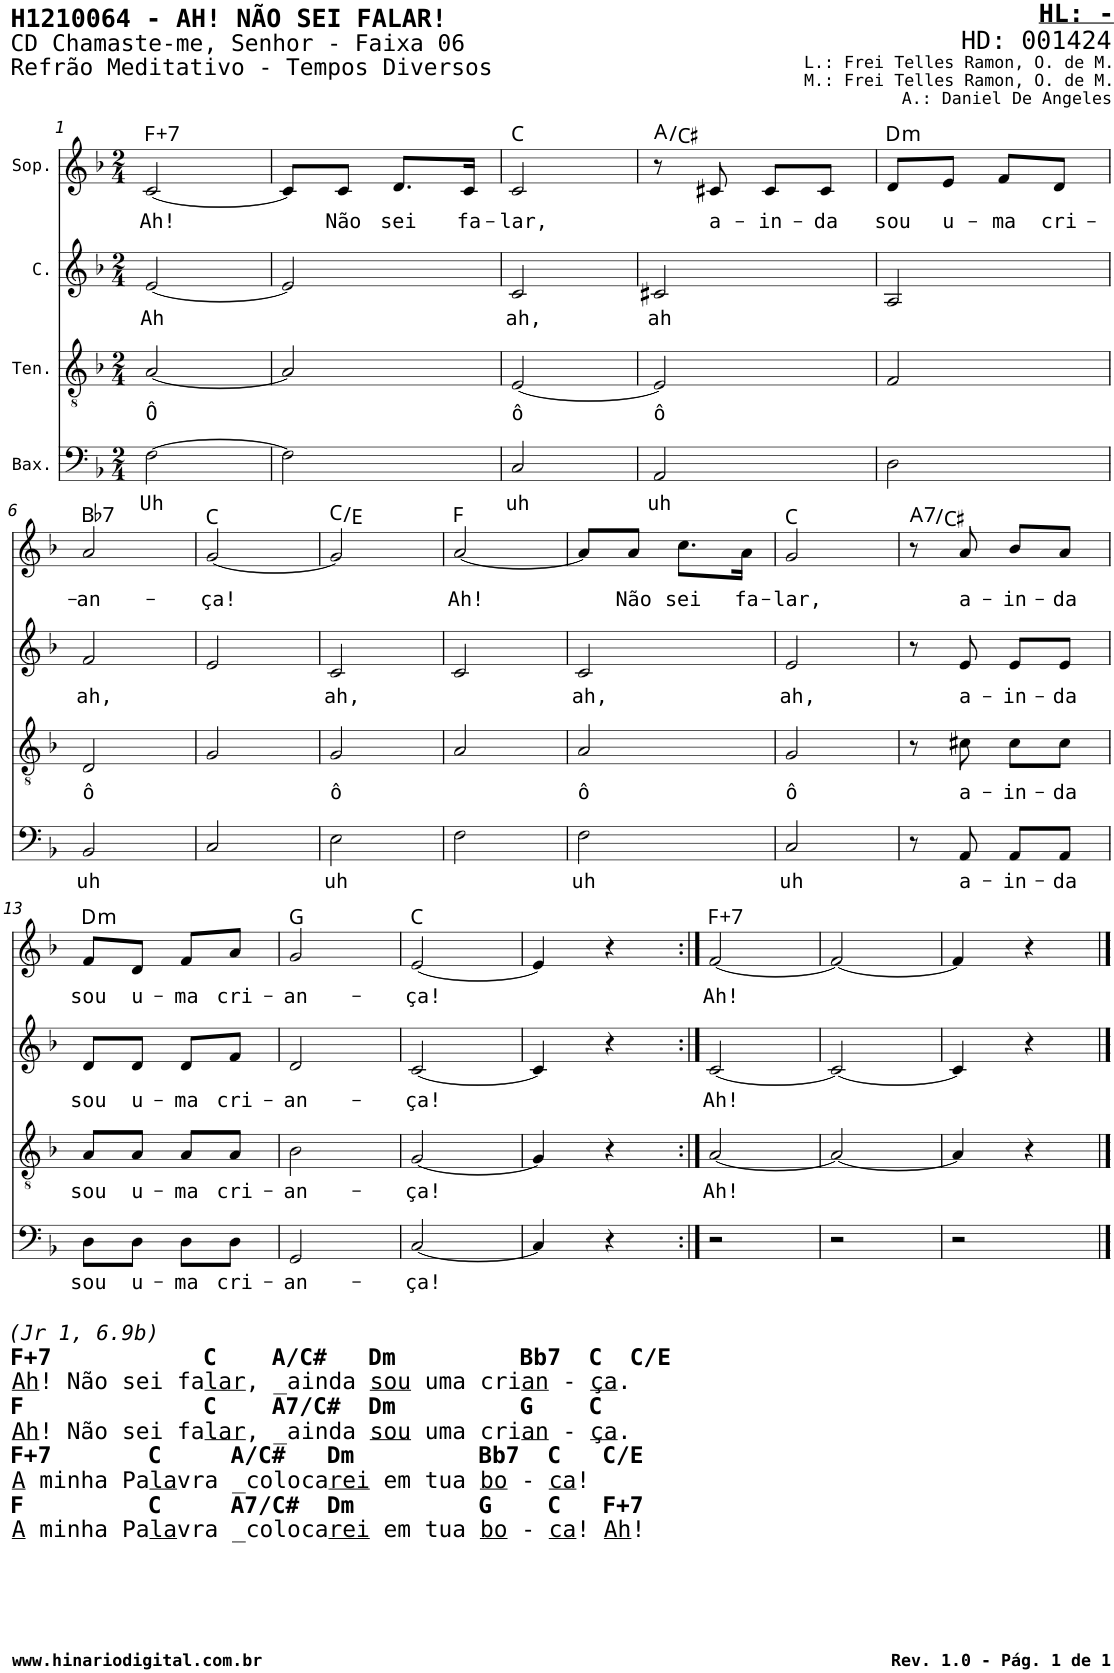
**kern	**text	**kern	**text	**kern	**text	**kern	**text	**harte
*part4	*part4	*part3	*part3	*part2	*part2	*part1	*part1	*part1
*staff4	*staff4	*staff3	*staff3	*staff2	*staff2	*staff1	*staff1	*
*I"Bax.	*	*I"Ten.	*	*I"C.	*	*I"Sop.	*	*
*	*	*I'T	*	*	*	*I'S	*	*
*stria5	*	*stria5	*	*stria5	*	*stria5	*	*
*clefF4	*	*clefGv2	*	*clefG2	*	*clefG2	*	*
*k[b-]	*	*k[b-]	*	*k[b-]	*	*k[b-]	*	*
*M2/4	*	*M2/4	*	*M2/4	*	*M2/4	*	*
=1	=1	=1	=1	=1	=1	=1	=1	=1
!	!LO:LY:b	!	!LO:LY:b	!	!LO:LY:b	!	!LO:LY:b	!LO:H:kt=7
[2F\	Uh	[2A/	Ô	[2e/	Ah	[2c/	Ah!	F:aug(b7)
=2	=2	=2	=2	=2	=2	=2	=2	=2
2F\]	.	2A/]	.	2e/]	.	8c/L]	.	.
!	!	!	!	!	!	!	!LO:LY:b	!
.	.	.	.	.	.	8c/J	Não	.
!	!	!	!	!	!	!	!LO:LY:b	!
.	.	.	.	.	.	8.d/L	sei	.
!	!	!	!	!	!	!	!LO:LY:b	!
.	.	.	.	.	.	16c/Jk	fa-	.
=3	=3	=3	=3	=3	=3	=3	=3	=3
!	!LO:LY:b	!	!LO:LY:b	!	!LO:LY:b	!	!LO:LY:b	!
2C/	uh	[2E/	ô	2c/	ah,	2c/	-lar,	C:maj
=4	=4	=4	=4	=4	=4	=4	=4	=4
!	!LO:LY:b	!	!LO:LY:b	!	!LO:LY:b	!	!	!
2AA/	uh	2E/]	ô	2c#X/	ah	8r	.	A:maj/3
!	!	!	!	!	!	!	!LO:LY:b	!
.	.	.	.	.	.	8c#X/	a-	.
!	!	!	!	!	!	!	!LO:LY:b	!
.	.	.	.	.	.	8c#/L	-in-	.
!	!	!	!	!	!	!	!LO:LY:b	!
.	.	.	.	.	.	8c#/J	-da	.
=5	=5	=5	=5	=5	=5	=5	=5	=5
!	!	!	!	!	!	!	!LO:LY:b	!LO:H:kt=m
2D\	.	2F/	.	2A/	.	8d/L	sou	D:min
!	!	!	!	!	!	!	!LO:LY:b	!
.	.	.	.	.	.	8e/J	u-	.
!	!	!	!	!	!	!	!LO:LY:b	!
.	.	.	.	.	.	8f/L	-ma	.
!	!	!	!	!	!	!	!LO:LY:b	!
.	.	.	.	.	.	8d/J	cri-	.
!!LO:LB:g=z
=6	=6	=6	=6	=6	=6	=6	=6	=6
!	!LO:LY:b	!	!LO:LY:b	!	!LO:LY:b	!	!LO:LY:b	!LO:H:kt=7
2BB-/	uh	2D/	ô	2f/	ah,	2a/	-an-	Bb:7
=7	=7	=7	=7	=7	=7	=7	=7	=7
!	!	!	!	!	!	!	!LO:LY:b	!
2C/	.	2G/	.	2e/	.	[2g/	-ça!	C:maj
=8	=8	=8	=8	=8	=8	=8	=8	=8
!	!LO:LY:b	!	!LO:LY:b	!	!LO:LY:b	!	!	!
2E\	uh	2G/	ô	2c/	ah,	2g/]	.	C:maj/3
=9	=9	=9	=9	=9	=9	=9	=9	=9
!	!	!	!	!	!	!	!LO:LY:b	!
2F\	.	2A/	.	2c/	.	[2a/	Ah!	F:maj
=10	=10	=10	=10	=10	=10	=10	=10	=10
!	!LO:LY:b	!	!LO:LY:b	!	!LO:LY:b	!	!	!
2F\	uh	2A/	ô	2c/	ah,	8a/L]	.	.
!	!	!	!	!	!	!	!LO:LY:b	!
.	.	.	.	.	.	8a/J	Não	.
!	!	!	!	!	!	!	!LO:LY:b	!
.	.	.	.	.	.	8.cc\L	sei	.
!	!	!	!	!	!	!	!LO:LY:b	!
.	.	.	.	.	.	16a\Jk	fa-	.
=11	=11	=11	=11	=11	=11	=11	=11	=11
!	!LO:LY:b	!	!LO:LY:b	!	!LO:LY:b	!	!LO:LY:b	!
2C/	uh	2G/	ô	2e/	ah,	2g/	-lar,	C:maj
=12	=12	=12	=12	=12	=12	=12	=12	=12
!	!	!	!	!	!	!	!	!LO:H:kt=7
8r	.	8r	.	8r	.	8r	.	A:7/3
!	!LO:LY:b	!	!LO:LY:b	!	!LO:LY:b	!	!LO:LY:b	!
8AA/	a-	8c#X\	a-	8e/	a-	8a/	a-	.
!	!LO:LY:b	!	!LO:LY:b	!	!LO:LY:b	!	!LO:LY:b	!
8AA/L	-in-	8c#\L	-in-	8e/L	-in-	8b-/L	-in-	.
!	!LO:LY:b	!	!LO:LY:b	!	!LO:LY:b	!	!LO:LY:b	!
8AA/J	-da	8c#\J	-da	8e/J	-da	8a/J	-da	.
!!LO:LB:g=z
=13	=13	=13	=13	=13	=13	=13	=13	=13
!LO:TX:b:i:t=(Jr 1, 6.9b)	!	!	!	!	!	!	!	!
!LO:TX:b:B:t=F+7           C    A/C#   Dm         Bb7  C  C/E	!	!	!	!	!	!	!	!
!LO:TX:b:t=Ah	!	!	!	!	!	!	!	!
!LO:TX:b:t=! Não sei fa	!	!	!	!	!	!	!	!
!LO:TX:b:t=lar	!	!	!	!	!	!	!	!
!LO:TX:b:t=, _ainda	!	!	!	!	!	!	!	!
!LO:TX:b:t=sou	!	!	!	!	!	!	!	!
!LO:TX:b:t=uma cri	!	!	!	!	!	!	!	!
!LO:TX:b:t=an	!	!	!	!	!	!	!	!
!LO:TX:b:t=-	!	!	!	!	!	!	!	!
!LO:TX:b:t=ça	!	!	!	!	!	!	!	!
!LO:TX:b:t=.	!	!	!	!	!	!	!	!
!LO:TX:b:B:t=F             C    A7/C#  Dm         G    C	!	!	!	!	!	!	!	!
!LO:TX:b:t=Ah	!	!	!	!	!	!	!	!
!LO:TX:b:t=! Não sei fa	!	!	!	!	!	!	!	!
!LO:TX:b:t=lar	!	!	!	!	!	!	!	!
!LO:TX:b:t=, _ainda	!	!	!	!	!	!	!	!
!LO:TX:b:t=sou	!	!	!	!	!	!	!	!
!LO:TX:b:t=uma cri	!	!	!	!	!	!	!	!
!LO:TX:b:t=an	!	!	!	!	!	!	!	!
!LO:TX:b:t=-	!	!	!	!	!	!	!	!
!LO:TX:b:t=ça	!	!	!	!	!	!	!	!
!LO:TX:b:t=.	!	!	!	!	!	!	!	!
!LO:TX:b:B:t=F+7       C     A/C#   Dm         Bb7  C   C/E	!	!	!	!	!	!	!	!
!LO:TX:b:t=A	!	!	!	!	!	!	!	!
!LO:TX:b:t=minha Pa	!	!	!	!	!	!	!	!
!LO:TX:b:t=la	!	!	!	!	!	!	!	!
!LO:TX:b:t=vra _coloca	!	!	!	!	!	!	!	!
!LO:TX:b:t=rei	!	!	!	!	!	!	!	!
!LO:TX:b:t=em tua	!	!	!	!	!	!	!	!
!LO:TX:b:t=bo	!	!	!	!	!	!	!	!
!LO:TX:b:t=-	!	!	!	!	!	!	!	!
!LO:TX:b:t=ca	!	!	!	!	!	!	!	!
!LO:TX:b:t=!	!	!	!	!	!	!	!	!
!LO:TX:b:B:t=F         C     A7/C#  Dm         G    C   F+7	!	!	!	!	!	!	!	!
!LO:TX:b:t=A	!	!	!	!	!	!	!	!
!LO:TX:b:t=minha Pa	!	!	!	!	!	!	!	!
!LO:TX:b:t=la	!	!	!	!	!	!	!	!
!LO:TX:b:t=vra _coloca	!	!	!	!	!	!	!	!
!LO:TX:b:t=rei	!	!	!	!	!	!	!	!
!LO:TX:b:t=em tua	!	!	!	!	!	!	!	!
!LO:TX:b:t=bo	!	!	!	!	!	!	!	!
!LO:TX:b:t=-	!	!	!	!	!	!	!	!
!LO:TX:b:t=ca	!	!	!	!	!	!	!	!
!LO:TX:b:t=!	!	!	!	!	!	!	!	!
!LO:TX:b:t=Ah	!	!	!	!	!	!	!	!
!LO:TX:b:t=!	!	!	!	!	!	!	!	!
!	!LO:LY:b	!	!LO:LY:b	!	!LO:LY:b	!	!LO:LY:b	!LO:H:kt=m
8D\L	sou	8A/L	sou	8d/L	sou	8f/L	sou	D:min
!	!LO:LY:b	!	!LO:LY:b	!	!LO:LY:b	!	!LO:LY:b	!
8D\J	u-	8A/J	u-	8d/J	u-	8d/J	u-	.
!	!LO:LY:b	!	!LO:LY:b	!	!LO:LY:b	!	!LO:LY:b	!
8D\L	-ma	8A/L	-ma	8d/L	-ma	8f/L	-ma	.
!	!LO:LY:b	!	!LO:LY:b	!	!LO:LY:b	!	!LO:LY:b	!
8D\J	cri-	8A/J	cri-	8f/J	cri-	8a/J	cri-	.
=14	=14	=14	=14	=14	=14	=14	=14	=14
!	!LO:LY:b	!	!LO:LY:b	!	!LO:LY:b	!	!LO:LY:b	!
2GG/	-an-	2B-\	-an-	2d/	-an-	2g/	-an-	G:maj
=15	=15	=15	=15	=15	=15	=15	=15	=15
!	!LO:LY:b	!	!LO:LY:b	!	!LO:LY:b	!	!LO:LY:b	!
[2C/	-ça!	[2G/	-ça!	[2c/	-ça!	[2e/	-ça!	C:maj
=16	=16	=16	=16	=16	=16	=16	=16	=16
4C/]	.	4G/]	.	4c/]	.	4e/]	.	.
4r	.	4r	.	4r	.	4r	.	.
=17:|!	=17:|!	=17:|!	=17:|!	=17:|!	=17:|!	=17:|!	=17:|!	=17:|!
!	!	!	!LO:LY:b	!	!LO:LY:b	!	!LO:LY:b	!LO:H:kt=7
2r	.	[2A/	Ah!	[2c/	Ah!	[2f/	Ah!	F:aug(b7)
=18	=18	=18	=18	=18	=18	=18	=18	=18
2r	.	2A/_	.	2c/_	.	2f/_	.	.
=19	=19	=19	=19	=19	=19	=19	=19	=19
2r	.	4A/]	.	4c/]	.	4f/]	.	.
.	.	4r	.	4r	.	4r	.	.
==	==	==	==	==	==	==	==	==
*-	*-	*-	*-	*-	*-	*-	*-	*-
